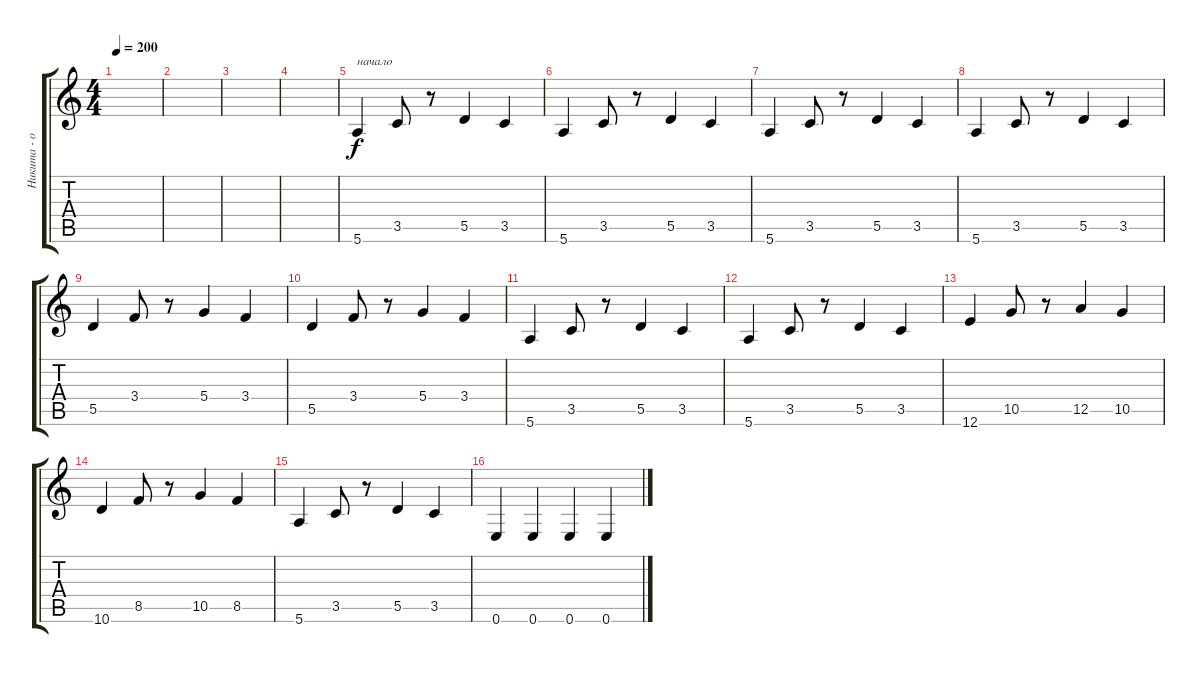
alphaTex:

\track ("Никита - опорная партия примерная" "Никита - о") {instrument acousticguitarsteel}
\staff {score tabs}
\tuning (E4 B3 G3 D3 A2 E2) {hide}
\ts (4 4)
\tempo 200
\clef g2
\ks c
|
|
|
|
5.6.4{txt "начало"} 3.5.8 r.8 5.5.4 3.5.4 |
5.6.4 3.5.8 r.8 5.5.4 3.5.4 |
5.6.4 3.5.8 r.8 5.5.4 3.5.4 |
5.6.4 3.5.8 r.8 5.5.4 3.5.4 |
5.5.4 3.4.8 r.8 5.4.4 3.4.4 |
5.5.4 3.4.8 r.8 5.4.4 3.4.4 |
5.6.4 3.5.8 r.8 5.5.4 3.5.4 |
5.6.4 3.5.8 r.8 5.5.4 3.5.4 |
12.6.4 10.5.8 r.8 12.5.4 10.5.4 |
10.6.4 8.5.8 r.8 10.5.4 8.5.4 |
5.6.4 3.5.8 r.8 5.5.4 3.5.4 |
0.6.4 0.6.4 0.6.4 0.6.4
